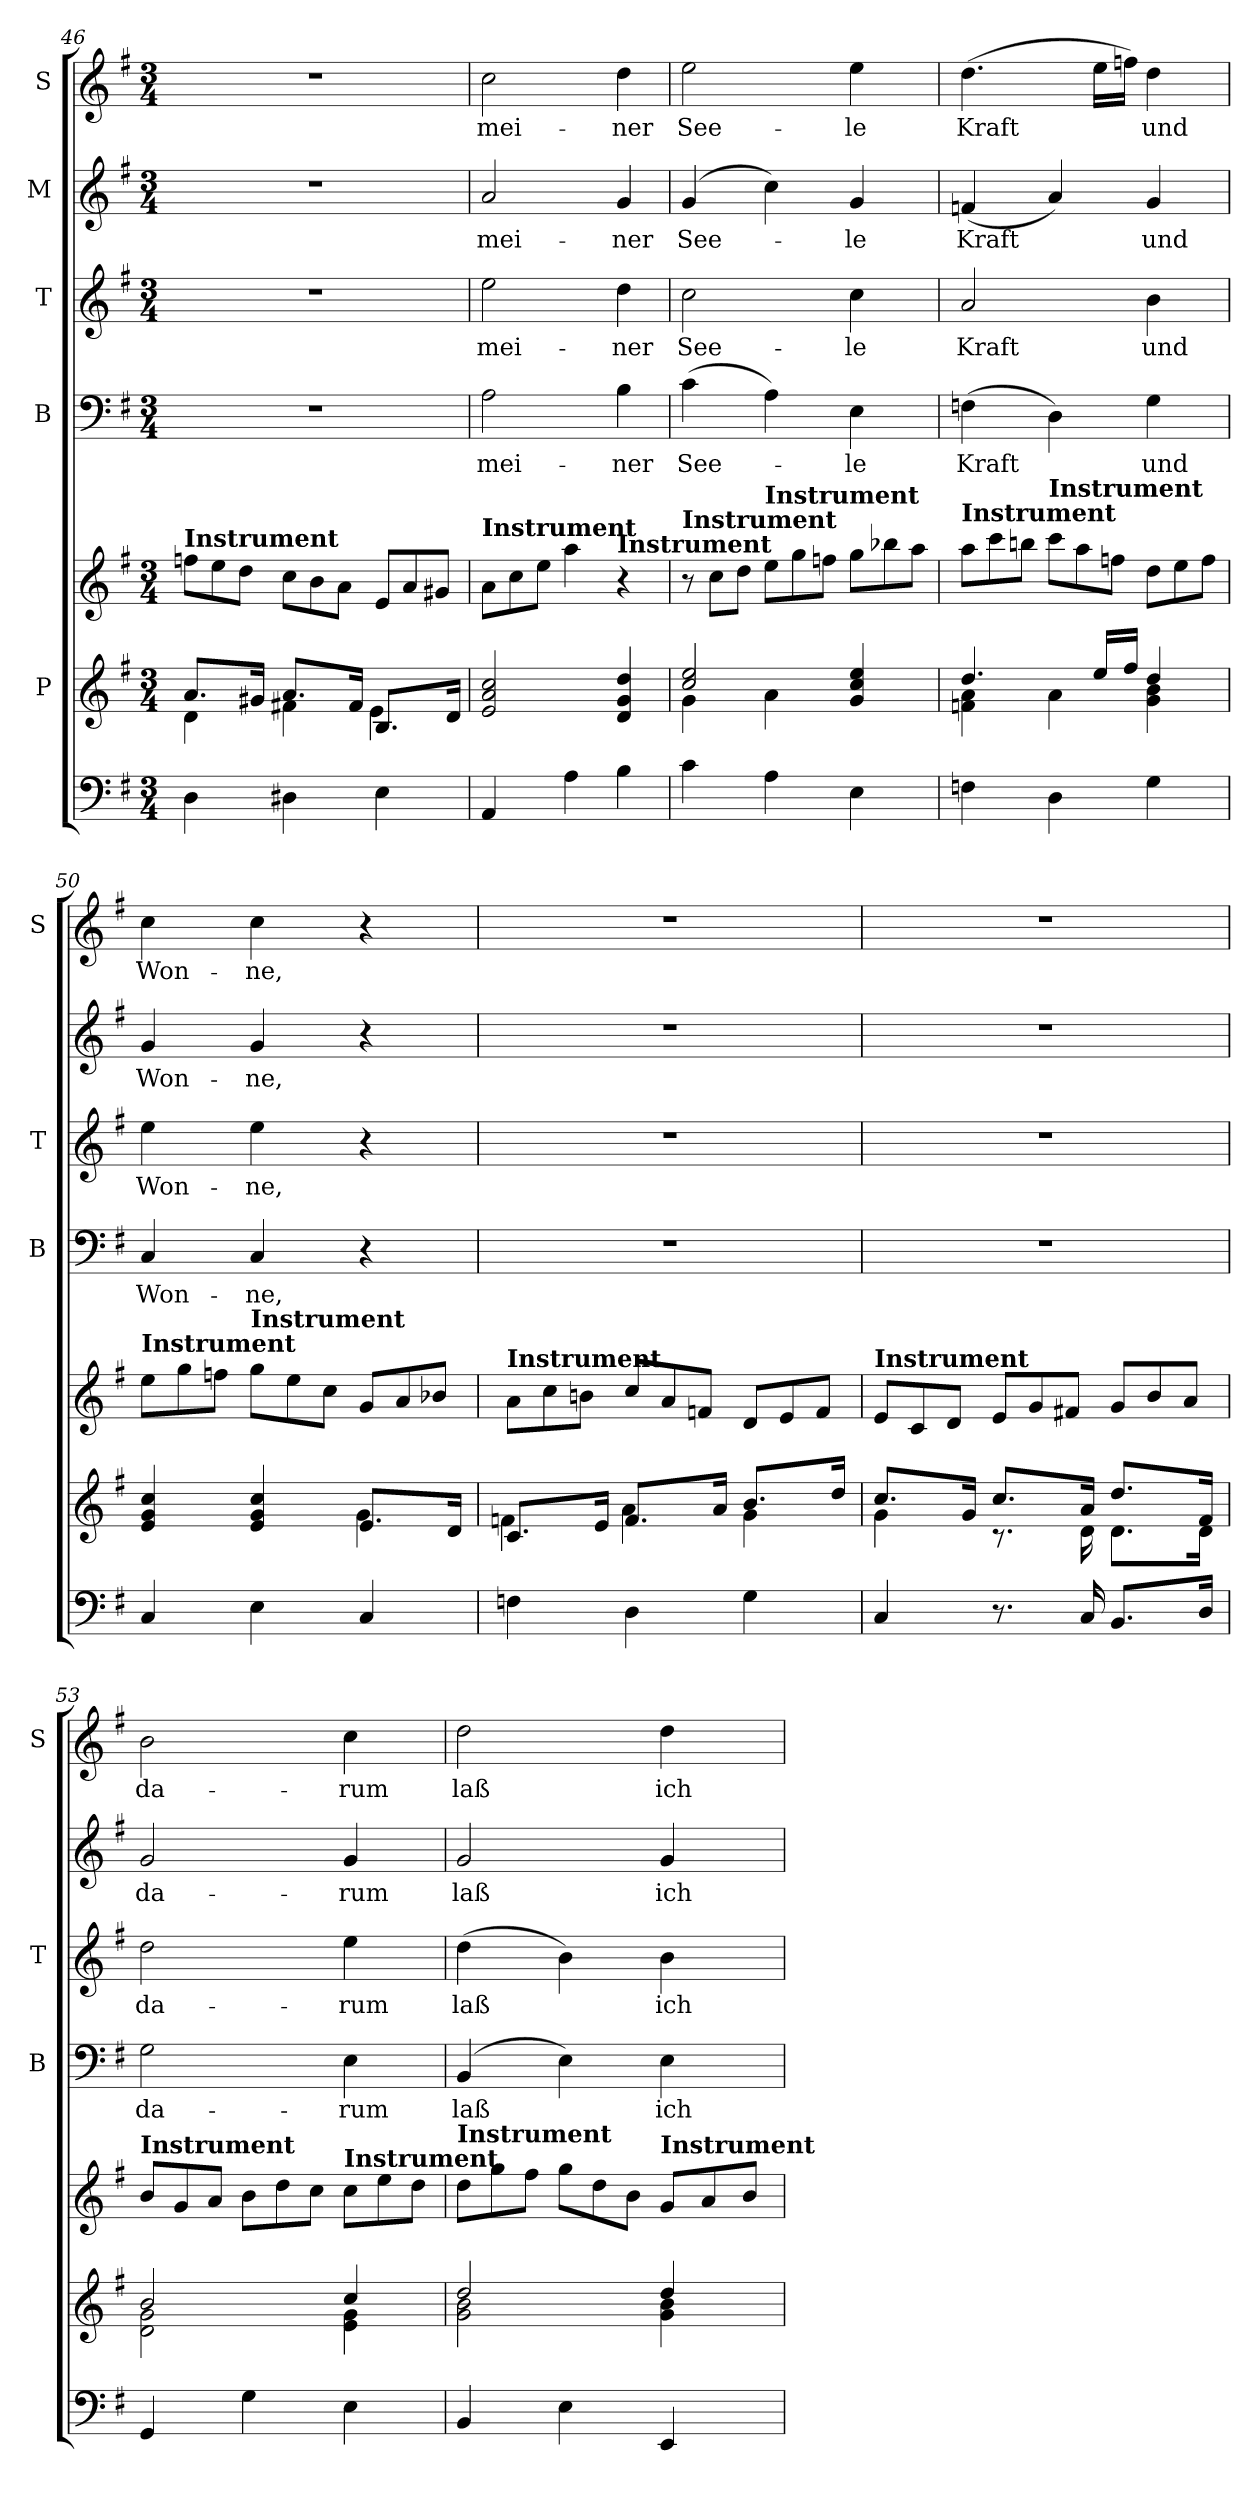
**kern	**kern	**kern	**kern	**text	**kern	**text	**kern	**text	**kern	**text
*part6	*part5	*part5	*part4	*part4	*part3	*part3	*part2	*part2	*part1	*part1
*staff7	*staff6	*staff5	*staff4	*staff4	*staff3	*staff3	*staff2	*staff2	*staff1	*staff1
*	*I"P	*	*I"B	*	*I"T	*	*I"M	*	*I"S	*
*	*	*	*I'B	*	*I'T	*	*	*	*I'S	*
*clefF4	*clefG2	*clefG2	*clefF4	*	*clefG2	*	*clefG2	*	*clefG2	*
*ITrd7c12	*	*	*	*	*	*	*	*	*	*
*k[f#]	*k[f#]	*k[f#]	*k[f#]	*	*k[f#]	*	*k[f#]	*	*k[f#]	*
*G:	*G:	*G:	*G:	*	*G:	*	*G:	*	*G:	*
*M3/4	*M3/4	*M3/4	*M3/4	*	*M3/4	*	*M3/4	*	*M3/4	*
=46	=46	=46	=46	=46	=46	=46	=46	=46	=46	=46
*	*^	*	*	*	*	*	*	*	*	*
*	*	*	*Xtuplet	*	*	*	*	*	*	*	*
!	!	!	!LO:TX:a:B:t=Instrument	!	!	!	!	!	!	!	!
4DD\	8.a/L	4d\	12ffn\L	2.r	.	2.r	.	2.r	.	2.r	.
.	.	.	12ee\	.	.	.	.	.	.	.	.
.	.	.	12dd\J	.	.	.	.	.	.	.	.
.	16g#X/Jk	.	.	.	.	.	.	.	.	.	.
4DD#X\	8.a/L	4f#X\	12cc\L	.	.	.	.	.	.	.	.
.	.	.	12b\	.	.	.	.	.	.	.	.
.	.	.	12a\J	.	.	.	.	.	.	.	.
.	16f#/Jk	.	.	.	.	.	.	.	.	.	.
4EE\	8.B/L	4e\	12e/L	.	.	.	.	.	.	.	.
.	.	.	12a/	.	.	.	.	.	.	.	.
.	.	.	12g#X/J	.	.	.	.	.	.	.	.
.	16d/Jk	.	.	.	.	.	.	.	.	.	.
*	*v	*v	*	*	*	*	*	*	*	*	*
=47	=47	=47	=47	=47	=47	=47	=47	=47	=47	=47
!	!	!LO:TX:a:B:t=Instrument	!	!	!	!	!	!	!	!
4AAA/	2e/ 2a/ 2cc/	12a\L	2A\	mei-	2ee\	mei-	2a/	mei-	2cc\	mei-
.	.	12cc\	.	.	.	.	.	.	.	.
.	.	12ee\J	.	.	.	.	.	.	.	.
4AA\	.	4aa\	.	.	.	.	.	.	.	.
!	!	!LO:TX:a:B:t=Instrument	!	!	!	!	!	!	!	!
4BB\	4d/ 4g/ 4dd/	4r	4B\	-ner	4dd\	-ner	4g/	-ner	4dd\	-ner
=48	=48	=48	=48	=48	=48	=48	=48	=48	=48	=48
*	*^	*	*	*	*	*	*	*	*	*
!	!	!	!LO:TX:a:B:t=Instrument	!	!	!	!	!	!	!	!
4C\	2cc/ 2ee/	4g\	12r	(>4c\	See-	2cc\	See-	(>4g/	See-	2ee\	See-
.	.	.	12cc\L	.	.	.	.	.	.	.	.
.	.	.	12dd\J	.	.	.	.	.	.	.	.
!	!	!	!LO:TX:a:B:t=Instrument	!	!	!	!	!	!	!	!
4AA\	.	4a\	12ee\L	4A\)	.	.	.	4cc\)	.	.	.
.	.	.	12gg\	.	.	.	.	.	.	.	.
.	.	.	12ffn\J	.	.	.	.	.	.	.	.
4EE\	4g/ 4cc/ 4ee/	4ryy	12gg\L	4E\	-le	4cc\	-le	4g/	-le	4ee\	-le
.	.	.	12bb-X\	.	.	.	.	.	.	.	.
.	.	.	12aa\J	.	.	.	.	.	.	.	.
!!LO:PB:g=z
=49	=49	=49	=49	=49	=49	=49	=49	=49	=49	=49	=49
!	!	!	!LO:TX:a:B:t=Instrument	!	!	!	!	!	!	!	!
4FFn\	4.dd/	4fn\ 4a\	12aa\L	(>4Fn\	Kraft	2a/	Kraft	(4fn/	Kraft	(>4.dd\	Kraft
.	.	.	12ccc\	.	.	.	.	.	.	.	.
.	.	.	12bbn\J	.	.	.	.	.	.	.	.
!	!	!	!LO:TX:a:B:t=Instrument	!	!	!	!	!	!	!	!
4DD\	.	4a\	12ccc\L	4D\)	.	.	.	4a/)	.	.	.
.	.	.	12aa\	.	.	.	.	.	.	.	.
.	16ee/LL	.	.	.	.	.	.	.	.	16ee\LL	.
.	.	.	12ffn\J	.	.	.	.	.	.	.	.
.	16ff#/JJ	.	.	.	.	.	.	.	.	16ffn\JJ)	.
4GG\	4dd/	4g\ 4b\	12dd\L	4G\	und	4b\	und	4g/	und	4dd\	und
.	.	.	12ee\	.	.	.	.	.	.	.	.
.	.	.	12ff\J	.	.	.	.	.	.	.	.
=50	=50	=50	=50	=50	=50	=50	=50	=50	=50	=50	=50
!	!	!	!LO:TX:a:B:t=Instrument	!	!	!	!	!	!	!	!
4CC/	4e/ 4g/ 4cc/	2ryy	12ee\L	4C/	Won-	4ee\	Won-	4g/	Won-	4cc\	Won-
.	.	.	12gg\	.	.	.	.	.	.	.	.
.	.	.	12ffn\J	.	.	.	.	.	.	.	.
!	!	!	!LO:TX:a:B:t=Instrument	!	!	!	!	!	!	!	!
4EE\	4e/ 4g/ 4cc/	.	12gg\L	4C/	-ne,	4ee\	-ne,	4g/	-ne,	4cc\	-ne,
.	.	.	12ee\	.	.	.	.	.	.	.	.
.	.	.	12cc\J	.	.	.	.	.	.	.	.
4CC/	8.e/L	4g\	12g/L	4r	.	4r	.	4r	.	4r	.
.	.	.	12a/	.	.	.	.	.	.	.	.
.	.	.	12b-X/J	.	.	.	.	.	.	.	.
.	16d/Jk	.	.	.	.	.	.	.	.	.	.
=51	=51	=51	=51	=51	=51	=51	=51	=51	=51	=51	=51
!	!	!	!LO:TX:a:B:t=Instrument	!	!	!	!	!	!	!	!
4FFn\	8.c/L	4fn\	12a\L	2.r	.	2.r	.	2.r	.	2.r	.
.	.	.	12cc\	.	.	.	.	.	.	.	.
.	.	.	12bn\J	.	.	.	.	.	.	.	.
.	16e/Jk	.	.	.	.	.	.	.	.	.	.
4DD\	8.f/L	4a\	12cc/L	.	.	.	.	.	.	.	.
.	.	.	12a/	.	.	.	.	.	.	.	.
.	.	.	12fn/J	.	.	.	.	.	.	.	.
.	16a/Jk	.	.	.	.	.	.	.	.	.	.
4GG\	8.b/L	4g\	12d/L	.	.	.	.	.	.	.	.
.	.	.	12e/	.	.	.	.	.	.	.	.
.	.	.	12f/J	.	.	.	.	.	.	.	.
.	16dd/Jk	.	.	.	.	.	.	.	.	.	.
=52	=52	=52	=52	=52	=52	=52	=52	=52	=52	=52	=52
!	!	!	!LO:TX:a:B:t=Instrument	!	!	!	!	!	!	!	!
4CC/	8.cc/L	4g\	12e/L	2.r	.	2.r	.	2.r	.	2.r	.
.	.	.	12c/	.	.	.	.	.	.	.	.
.	.	.	12d/J	.	.	.	.	.	.	.	.
.	16g/Jk	.	.	.	.	.	.	.	.	.	.
8.r	8.cc/L	8.rc	12e/L	.	.	.	.	.	.	.	.
.	.	.	12g/	.	.	.	.	.	.	.	.
.	.	.	12f#X/J	.	.	.	.	.	.	.	.
16CC/	16a/Jk	16d\	.	.	.	.	.	.	.	.	.
8.BBB/L	8.dd/L	8.d\L	12g/L	.	.	.	.	.	.	.	.
.	.	.	12b/	.	.	.	.	.	.	.	.
.	.	.	12a/J	.	.	.	.	.	.	.	.
16DD/Jk	16f#/Jk	16d\Jk	.	.	.	.	.	.	.	.	.
!!LO:LB:g=z
=53	=53	=53	=53	=53	=53	=53	=53	=53	=53	=53	=53
!	!	!	!LO:TX:a:B:t=Instrument	!	!	!	!	!	!	!	!
4GGG/	2b/	2d\ 2g\	12b/L	2G\	da-	2dd\	da-	2g/	da-	2b\	da-
.	.	.	12g/	.	.	.	.	.	.	.	.
.	.	.	12a/J	.	.	.	.	.	.	.	.
4GG\	.	.	12b\L	.	.	.	.	.	.	.	.
.	.	.	12dd\	.	.	.	.	.	.	.	.
.	.	.	12cc\J	.	.	.	.	.	.	.	.
!	!	!	!LO:TX:a:B:t=Instrument	!	!	!	!	!	!	!	!
4EE\	4cc/	4e\ 4g\	12cc\L	4E\	-rum	4ee\	-rum	4g/	-rum	4cc\	-rum
.	.	.	12ee\	.	.	.	.	.	.	.	.
.	.	.	12dd\J	.	.	.	.	.	.	.	.
!!LO:PB:g=z
=54	=54	=54	=54	=54	=54	=54	=54	=54	=54	=54	=54
!	!	!	!LO:TX:a:B:t=Instrument	!	!	!	!	!	!	!	!
4BBB/	2dd/	2g\ 2b\	12dd\L	(>4BB/	laß	(>4dd\	laß	2g/	laß	2dd\	laß
.	.	.	12gg\	.	.	.	.	.	.	.	.
.	.	.	12ff#\J	.	.	.	.	.	.	.	.
4EE\	.	.	12gg\L	4E\)	.	4b\)	.	.	.	.	.
.	.	.	12dd\	.	.	.	.	.	.	.	.
.	.	.	12b\J	.	.	.	.	.	.	.	.
!	!	!	!LO:TX:a:B:t=Instrument	!	!	!	!	!	!	!	!
4EEE/	4dd/	4g\ 4b\	12g/L	4E\	ich	4b\	ich	4g/	ich	4dd\	ich
.	.	.	12a/	.	.	.	.	.	.	.	.
.	.	.	12b/J	.	.	.	.	.	.	.	.
*	*v	*v	*	*	*	*	*	*	*	*	*
=	=	=	=	=	=	=	=	=	=	=
*-	*-	*-	*-	*-	*-	*-	*-	*-	*-	*-
